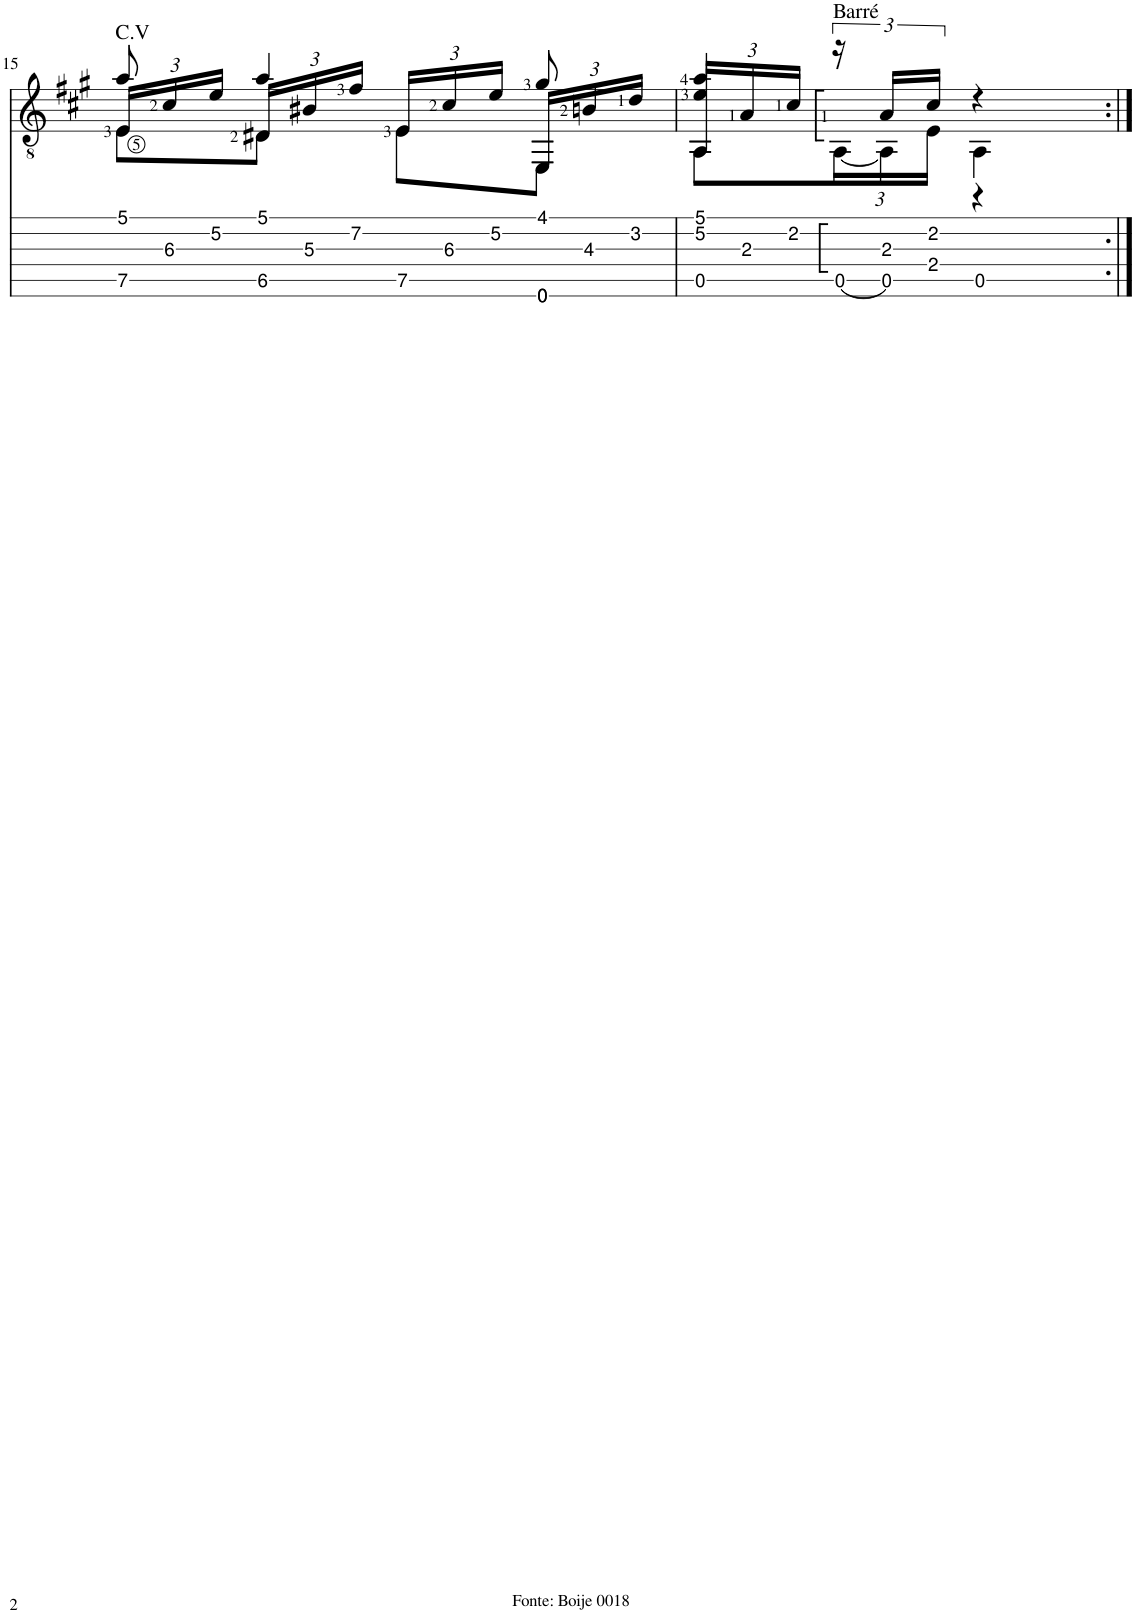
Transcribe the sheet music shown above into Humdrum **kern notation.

**kern	**kern
*part1	*part1
*staff2	*staff1
*I"Guitar	*
*I'Guit.	*
!!LO:PB:g=z
*	*clefGv2
*k[f#c#g#]	*k[f#c#g#]
*M2/4	*M2/4
*Xbrackettup	*Xbrackettup
=15	=15
*^	*^
*	*^	*	*^
!	!	!	!LO:TX:a:t=C.V	!	!
24ELL	8EL	8a	24E/LL	8E\L	8a/
24c#	.	.	24c#/	.	.
24eJ	.	.	24e/JJ	.	.
24D#L	8D#J	4a	24D#X/LL	8D#\J	4a/
24B#	.	.	24B#X/	.	.
24f#JJ	.	.	24f#/JJ	.	.
24ELL	8EL	.	24E/LL	8E\L	.
24c#	.	.	24c#/	.	.
24eJ	.	.	24e/JJ	.	.
24EEL	8EEJ	8g#	24EE/LL	8EE\J	8g#/
24B	.	.	24Bn/	.	.
24dJJ	.	.	24d/JJ	.	.
=16	=16	=16	=16	=16	=16
24AA\ 24e\LL	8AAL	4a	24AA/ 24e/LL	8AA\L	4a/
24A	.	.	24A/	.	.
24c#JJ	.	.	24c#/JJ	.	.
*	*	*	*brackettup	*Xbrackettup	*
!	!	!	!LO:TX:a:t=Barré	!	!
24r	[24AA:L	.	24r	[24AA:\L	.
24ALL	24AA]	.	24A/LL	24AA\]	.
24c#JJ	24EJJ	.	24c#/JJ	24E\JJ	.
4r	4AA	4r	4r	4AA\	4r
*v	*v	*v	*	*	*
*	*v	*v	*v
=:|!	=:|!
*-	*-
